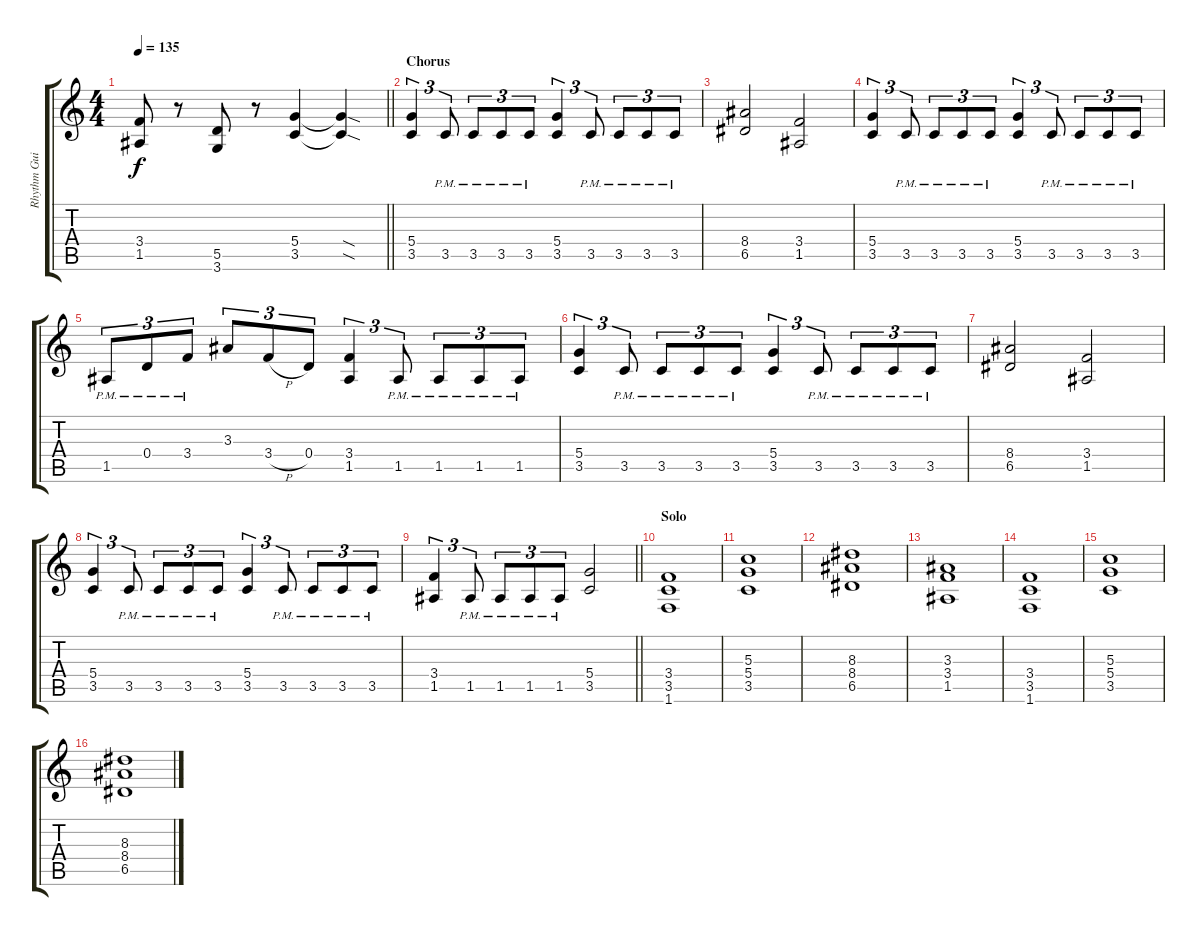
\track ("Rhythm Guitar" "Rhythm Gui") {instrument overdrivenguitar}
\staff {score tabs}
\tuning (E4 B3 G3 D3 A2 E2) {hide}
\ts (4 4)
\tempo 135
\clef g2
\barLineRight lightlight
\ks c
(3.4 1.5).8{dy f} r.8 (5.5 3.6).8 r.8 (5.4 3.5).4 (5.4{sod t} 3.5{sod t}).4 |
\section ("" "Chorus")
(5.4 3.5).4{tu (3 2)} 3.5{pm}.8{tu (3 2)} 3.5{pm}.8{tu (3 2)} 3.5{pm}.8{tu (3 2)} 3.5{pm}.8{tu (3 2)} (5.4 3.5).4{tu (3 2)} 3.5{pm}.8{tu (3 2)} 3.5{pm}.8{tu (3 2)} 3.5{pm}.8{tu (3 2)} 3.5{pm}.8{tu (3 2)} |
(8.4 6.5).2 (3.4 1.5).2 |
(5.4 3.5).4{tu (3 2)} 3.5{pm}.8{tu (3 2)} 3.5{pm}.8{tu (3 2)} 3.5{pm}.8{tu (3 2)} 3.5{pm}.8{tu (3 2)} (5.4 3.5).4{tu (3 2)} 3.5{pm}.8{tu (3 2)} 3.5{pm}.8{tu (3 2)} 3.5{pm}.8{tu (3 2)} 3.5{pm}.8{tu (3 2)} |
1.5{pm}.8{tu (3 2)} 0.4{pm}.8{tu (3 2)} 3.4{pm}.8{tu (3 2)} 3.3.8{tu (3 2)} 3.4{h}.8{tu (3 2)} 0.4.8{tu (3 2)} (3.4 1.5).4{tu (3 2)} 1.5{pm}.8{tu (3 2)} 1.5{pm}.8{tu (3 2)} 1.5{pm}.8{tu (3 2)} 1.5{pm}.8{tu (3 2)} |
(5.4 3.5).4{tu (3 2)} 3.5{pm}.8{tu (3 2)} 3.5{pm}.8{tu (3 2)} 3.5{pm}.8{tu (3 2)} 3.5{pm}.8{tu (3 2)} (5.4 3.5).4{tu (3 2)} 3.5{pm}.8{tu (3 2)} 3.5{pm}.8{tu (3 2)} 3.5{pm}.8{tu (3 2)} 3.5{pm}.8{tu (3 2)} |
(8.4 6.5).2 (3.4 1.5).2 |
(5.4 3.5).4{tu (3 2)} 3.5{pm}.8{tu (3 2)} 3.5{pm}.8{tu (3 2)} 3.5{pm}.8{tu (3 2)} 3.5{pm}.8{tu (3 2)} (5.4 3.5).4{tu (3 2)} 3.5{pm}.8{tu (3 2)} 3.5{pm}.8{tu (3 2)} 3.5{pm}.8{tu (3 2)} 3.5{pm}.8{tu (3 2)} |
\barLineRight lightlight
(3.4 1.5).4{tu (3 2)} 1.5{pm}.8{tu (3 2)} 1.5{pm}.8{tu (3 2)} 1.5{pm}.8{tu (3 2)} 1.5{pm}.8{tu (3 2)} (5.4 3.5).2 |
\section ("" "Solo")
(3.4 3.5 1.6).1 |
(5.3 5.4 3.5).1 |
(8.3 8.4 6.5).1 |
(3.3 3.4 1.5).1 |
(3.4 3.5 1.6).1 |
(5.3 5.4 3.5).1 |
(8.3 8.4 6.5).1
